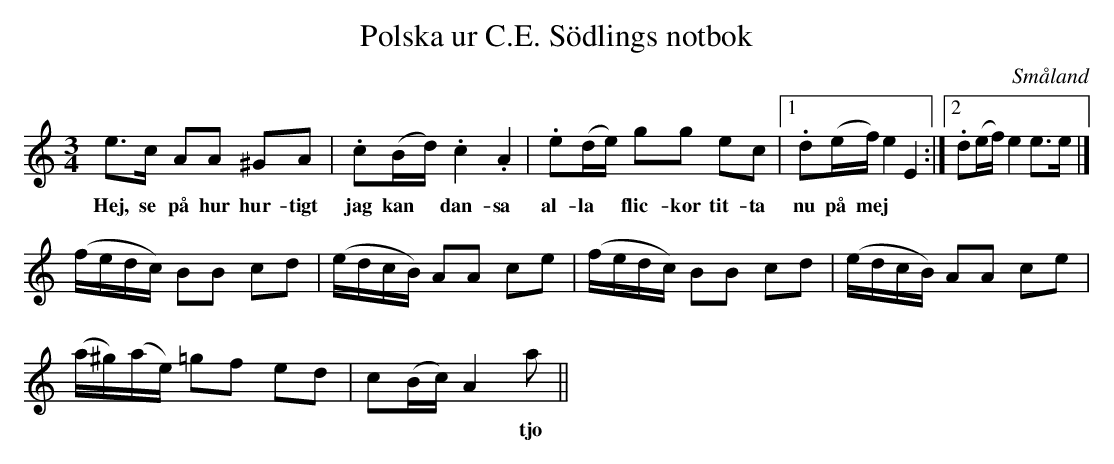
X:1
T:Polska ur C.E. Södlings notbok
O:Småland
M:3/4
L:1/8
K:Am
e>c AA ^GA | .c(B/d/) .c2 .A2 | .e(d/e/) gg ec |1 .d(e/f/) e2 E2 :|2 .d(e/f/) e2 e>e |]
w: Hej, se på hur hur-tigt jag kan ~ dan-sa al-la ~ flic-kor tit-ta nu på mej
(f/e/d/c/) BB cd | (e/d/c/B/) AA ce | (f/e/d/c/) BB cd | (e/d/c/B/) AA ce |
(a/^g/)(a/e/) =gf ed | c(B/c/) A2 a ||
w: | * * * * tjo
